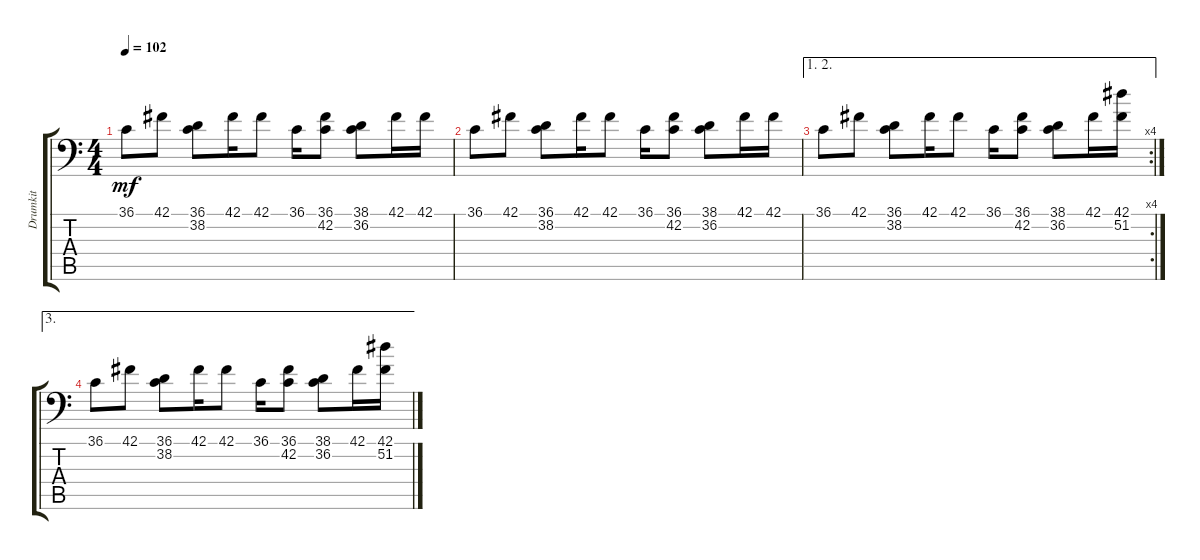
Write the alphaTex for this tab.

\track ("Drumkit" "Drumkit") {instrument acousticgrandpiano}
\staff {score tabs}
\tuning (C-1 C-1 C-1 C-1 C-1 C-1) {hide}
\ts (4 4)
\tempo 102
\clef f4
\ks c
36.1.8{dy mf} 42.1.8 (36.1 38.2).8 42.1.16 42.1.8 36.1.16 (36.1 42.2).8 (38.1 36.2).8 42.1.16 42.1.16 |
36.1.8 42.1.8 (36.1 38.2).8 42.1.16 42.1.8 36.1.16 (36.1 42.2).8 (38.1 36.2).8 42.1.16 42.1.16 |
\ae (1 2)
\rc 4
36.1.8 42.1.8 (36.1 38.2).8 42.1.16 42.1.8 36.1.16 (36.1 42.2).8 (38.1 36.2).8 42.1.16 (42.1 51.2).16 |
\ae 3
36.1.8 42.1.8 (36.1 38.2).8 42.1.16 42.1.8 36.1.16 (36.1 42.2).8 (38.1 36.2).8 42.1.16 (42.1 51.2).16
